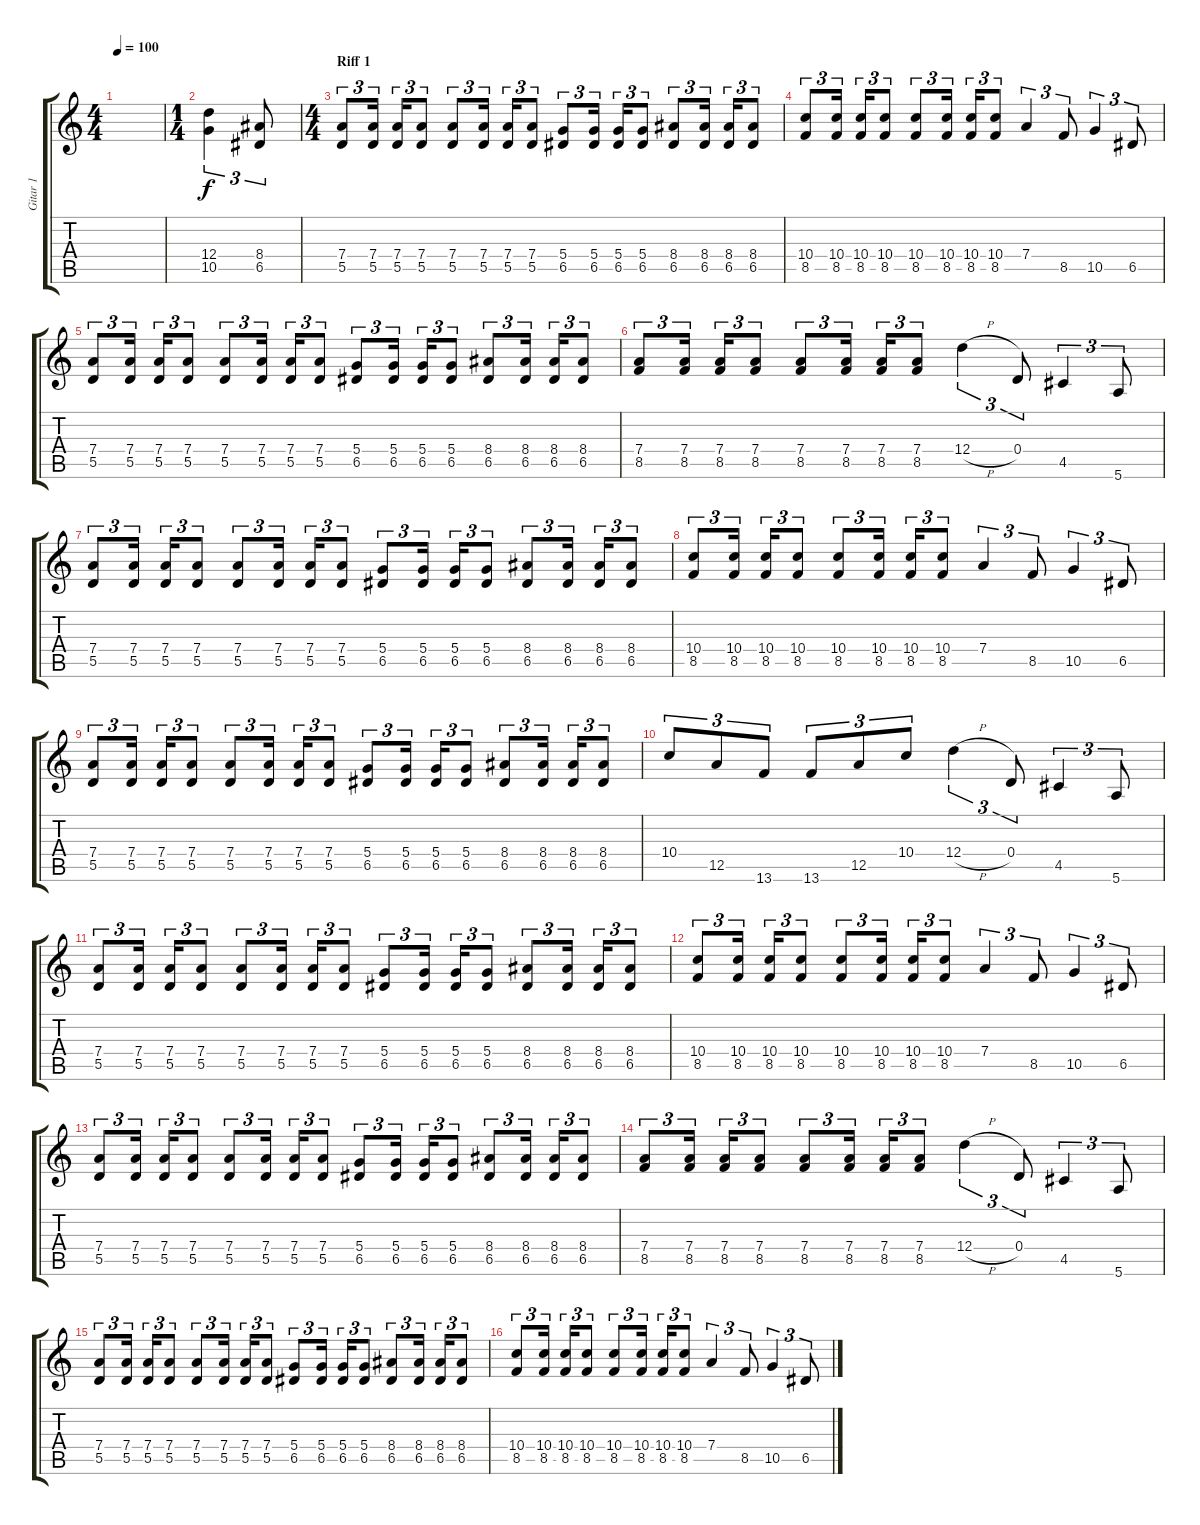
\track ("Gitar 1" "Gitar 1") {instrument distortionguitar}
\staff {score tabs}
\tuning (E4 B3 G3 D3 A2 E2) {hide}
\ts (4 4)
\tempo 100
\tempo 130
\tempo 100
\clef g2
\ks c
|
\ts (1 4)
(12.4 10.5).4{tu (3 2)} (8.4 6.5).8{tu (3 2)} |
\ts (4 4)
\section ("" "Riff 1")
(7.4 5.5).8{tu (3 2)} (7.4 5.5).16{tu (3 2)} (7.4 5.5).16{tu (3 2)} (7.4 5.5).8{tu (3 2)} (7.4 5.5).8{tu (3 2)} (7.4 5.5).16{tu (3 2)} (7.4 5.5).16{tu (3 2)} (7.4 5.5).8{tu (3 2)} (5.4 6.5).8{tu (3 2)} (5.4 6.5).16{tu (3 2)} (5.4 6.5).16{tu (3 2)} (5.4 6.5).8{tu (3 2)} (8.4 6.5).8{tu (3 2)} (8.4 6.5).16{tu (3 2)} (8.4 6.5).16{tu (3 2)} (8.4 6.5).8{tu (3 2)} |
(10.4 8.5).8{tu (3 2)} (10.4 8.5).16{tu (3 2)} (10.4 8.5).16{tu (3 2)} (10.4 8.5).8{tu (3 2)} (10.4 8.5).8{tu (3 2)} (10.4 8.5).16{tu (3 2)} (10.4 8.5).16{tu (3 2)} (10.4 8.5).8{tu (3 2)} 7.4.4{tu (3 2)} 8.5.8{tu (3 2)} 10.5.4{tu (3 2)} 6.5.8{tu (3 2)} |
(7.4 5.5).8{tu (3 2)} (7.4 5.5).16{tu (3 2)} (7.4 5.5).16{tu (3 2)} (7.4 5.5).8{tu (3 2)} (7.4 5.5).8{tu (3 2)} (7.4 5.5).16{tu (3 2)} (7.4 5.5).16{tu (3 2)} (7.4 5.5).8{tu (3 2)} (5.4 6.5).8{tu (3 2)} (5.4 6.5).16{tu (3 2)} (5.4 6.5).16{tu (3 2)} (5.4 6.5).8{tu (3 2)} (8.4 6.5).8{tu (3 2)} (8.4 6.5).16{tu (3 2)} (8.4 6.5).16{tu (3 2)} (8.4 6.5).8{tu (3 2)} |
(7.4 8.5).8{tu (3 2)} (7.4 8.5).16{tu (3 2)} (7.4 8.5).16{tu (3 2)} (7.4 8.5).8{tu (3 2)} (7.4 8.5).8{tu (3 2)} (7.4 8.5).16{tu (3 2)} (7.4 8.5).16{tu (3 2)} (7.4 8.5).8{tu (3 2)} 12.4{h}.4{tu (3 2)} 0.4.8{tu (3 2)} 4.5.4{tu (3 2)} 5.6.8{tu (3 2)} |
(7.4 5.5).8{tu (3 2)} (7.4 5.5).16{tu (3 2)} (7.4 5.5).16{tu (3 2)} (7.4 5.5).8{tu (3 2)} (7.4 5.5).8{tu (3 2)} (7.4 5.5).16{tu (3 2)} (7.4 5.5).16{tu (3 2)} (7.4 5.5).8{tu (3 2)} (5.4 6.5).8{tu (3 2)} (5.4 6.5).16{tu (3 2)} (5.4 6.5).16{tu (3 2)} (5.4 6.5).8{tu (3 2)} (8.4 6.5).8{tu (3 2)} (8.4 6.5).16{tu (3 2)} (8.4 6.5).16{tu (3 2)} (8.4 6.5).8{tu (3 2)} |
(10.4 8.5).8{tu (3 2)} (10.4 8.5).16{tu (3 2)} (10.4 8.5).16{tu (3 2)} (10.4 8.5).8{tu (3 2)} (10.4 8.5).8{tu (3 2)} (10.4 8.5).16{tu (3 2)} (10.4 8.5).16{tu (3 2)} (10.4 8.5).8{tu (3 2)} 7.4.4{tu (3 2)} 8.5.8{tu (3 2)} 10.5.4{tu (3 2)} 6.5.8{tu (3 2)} |
(7.4 5.5).8{tu (3 2)} (7.4 5.5).16{tu (3 2)} (7.4 5.5).16{tu (3 2)} (7.4 5.5).8{tu (3 2)} (7.4 5.5).8{tu (3 2)} (7.4 5.5).16{tu (3 2)} (7.4 5.5).16{tu (3 2)} (7.4 5.5).8{tu (3 2)} (5.4 6.5).8{tu (3 2)} (5.4 6.5).16{tu (3 2)} (5.4 6.5).16{tu (3 2)} (5.4 6.5).8{tu (3 2)} (8.4 6.5).8{tu (3 2)} (8.4 6.5).16{tu (3 2)} (8.4 6.5).16{tu (3 2)} (8.4 6.5).8{tu (3 2)} |
10.4.8{tu (3 2)} 12.5.8{tu (3 2)} 13.6.8{tu (3 2)} 13.6.8{tu (3 2)} 12.5.8{tu (3 2)} 10.4.8{tu (3 2)} 12.4{h}.4{tu (3 2)} 0.4.8{tu (3 2)} 4.5.4{tu (3 2)} 5.6.8{tu (3 2)} |
(7.4 5.5).8{tu (3 2)} (7.4 5.5).16{tu (3 2)} (7.4 5.5).16{tu (3 2)} (7.4 5.5).8{tu (3 2)} (7.4 5.5).8{tu (3 2)} (7.4 5.5).16{tu (3 2)} (7.4 5.5).16{tu (3 2)} (7.4 5.5).8{tu (3 2)} (5.4 6.5).8{tu (3 2)} (5.4 6.5).16{tu (3 2)} (5.4 6.5).16{tu (3 2)} (5.4 6.5).8{tu (3 2)} (8.4 6.5).8{tu (3 2)} (8.4 6.5).16{tu (3 2)} (8.4 6.5).16{tu (3 2)} (8.4 6.5).8{tu (3 2)} |
(10.4 8.5).8{tu (3 2)} (10.4 8.5).16{tu (3 2)} (10.4 8.5).16{tu (3 2)} (10.4 8.5).8{tu (3 2)} (10.4 8.5).8{tu (3 2)} (10.4 8.5).16{tu (3 2)} (10.4 8.5).16{tu (3 2)} (10.4 8.5).8{tu (3 2)} 7.4.4{tu (3 2)} 8.5.8{tu (3 2)} 10.5.4{tu (3 2)} 6.5.8{tu (3 2)} |
(7.4 5.5).8{tu (3 2)} (7.4 5.5).16{tu (3 2)} (7.4 5.5).16{tu (3 2)} (7.4 5.5).8{tu (3 2)} (7.4 5.5).8{tu (3 2)} (7.4 5.5).16{tu (3 2)} (7.4 5.5).16{tu (3 2)} (7.4 5.5).8{tu (3 2)} (5.4 6.5).8{tu (3 2)} (5.4 6.5).16{tu (3 2)} (5.4 6.5).16{tu (3 2)} (5.4 6.5).8{tu (3 2)} (8.4 6.5).8{tu (3 2)} (8.4 6.5).16{tu (3 2)} (8.4 6.5).16{tu (3 2)} (8.4 6.5).8{tu (3 2)} |
(7.4 8.5).8{tu (3 2)} (7.4 8.5).16{tu (3 2)} (7.4 8.5).16{tu (3 2)} (7.4 8.5).8{tu (3 2)} (7.4 8.5).8{tu (3 2)} (7.4 8.5).16{tu (3 2)} (7.4 8.5).16{tu (3 2)} (7.4 8.5).8{tu (3 2)} 12.4{h}.4{tu (3 2)} 0.4.8{tu (3 2)} 4.5.4{tu (3 2)} 5.6.8{tu (3 2)} |
(7.4 5.5).8{tu (3 2)} (7.4 5.5).16{tu (3 2)} (7.4 5.5).16{tu (3 2)} (7.4 5.5).8{tu (3 2)} (7.4 5.5).8{tu (3 2)} (7.4 5.5).16{tu (3 2)} (7.4 5.5).16{tu (3 2)} (7.4 5.5).8{tu (3 2)} (5.4 6.5).8{tu (3 2)} (5.4 6.5).16{tu (3 2)} (5.4 6.5).16{tu (3 2)} (5.4 6.5).8{tu (3 2)} (8.4 6.5).8{tu (3 2)} (8.4 6.5).16{tu (3 2)} (8.4 6.5).16{tu (3 2)} (8.4 6.5).8{tu (3 2)} |
(10.4 8.5).8{tu (3 2)} (10.4 8.5).16{tu (3 2)} (10.4 8.5).16{tu (3 2)} (10.4 8.5).8{tu (3 2)} (10.4 8.5).8{tu (3 2)} (10.4 8.5).16{tu (3 2)} (10.4 8.5).16{tu (3 2)} (10.4 8.5).8{tu (3 2)} 7.4.4{tu (3 2)} 8.5.8{tu (3 2)} 10.5.4{tu (3 2)} 6.5.8{tu (3 2)}
